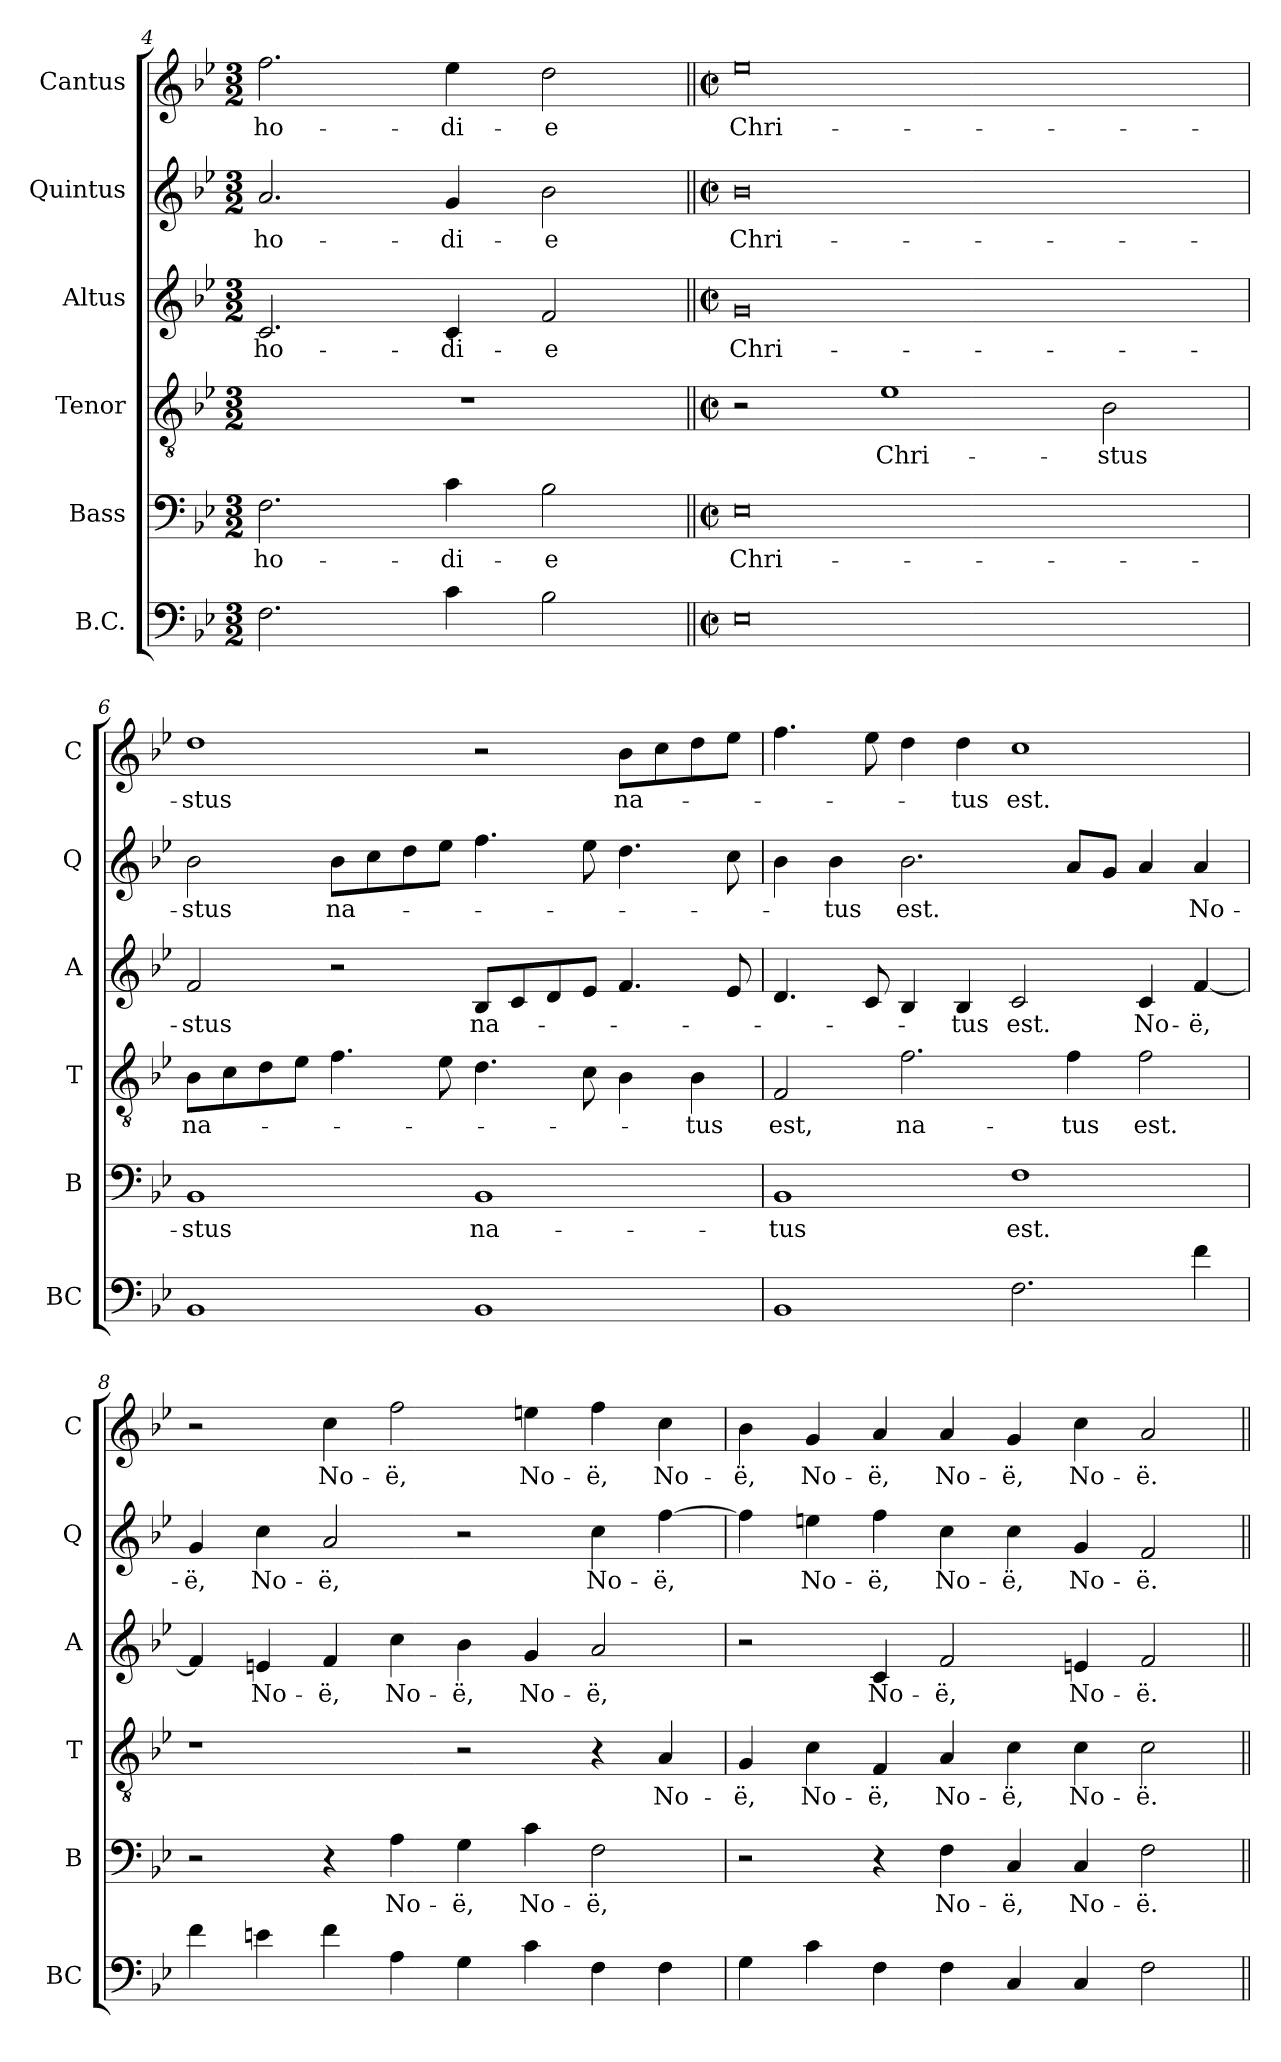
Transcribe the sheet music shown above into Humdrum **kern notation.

**kern	**kern	**text	**kern	**text	**kern	**text	**kern	**text	**kern	**text
*part6	*part5	*part5	*part4	*part4	*part3	*part3	*part2	*part2	*part1	*part1
*staff6	*staff5	*staff5	*staff4	*staff4	*staff3	*staff3	*staff2	*staff2	*staff1	*staff1
*I"B.C.	*I"Bass	*	*I"Tenor	*	*I"Altus	*	*I"Quintus	*	*I"Cantus	*
*I'BC	*I'B	*	*I'T	*	*I'A	*	*I'Q	*	*I'C	*
*clefF4	*clefF4	*	*clefGv2	*	*clefG2	*	*clefG2	*	*clefG2	*
*k[b-e-]	*k[b-e-]	*	*k[b-e-]	*	*k[b-e-]	*	*k[b-e-]	*	*k[b-e-]	*
*B-:	*B-:	*	*B-:	*	*B-:	*	*B-:	*	*B-:	*
*M3/2	*M3/2	*	*M3/2	*	*M3/2	*	*M3/2	*	*M3/2	*
=4	=4	=4	=4	=4	=4	=4	=4	=4	=4	=4
!	!	!LO:LY:b	!	!	!	!LO:LY:b	!	!LO:LY:b	!	!LO:LY:b
2.F\	2.F\	ho-	1.r	.	2.c/	ho-	2.a/	ho-	2.ff\	ho-
!	!	!LO:LY:b	!	!	!	!LO:LY:b	!	!LO:LY:b	!	!LO:LY:b
4c\	4c\	-di-	.	.	4c/	-di-	4g/	-di-	4ee-\	-di-
!	!	!LO:LY:b	!	!	!	!LO:LY:b	!	!LO:LY:b	!	!LO:LY:b
2B-\	2B-\	-e	.	.	2f/	-e	2b-\	-e	2dd\	-e
!!LO:PB:g=z
=5||	=5||	=5||	=5||	=5||	=5||	=5||	=5||	=5||	=5||	=5||
*M2/2	*M2/2	*	*M2/2	*	*M2/2	*	*M2/2	*	*M2/2	*
*met(c|)	*met(c|)	*	*met(c|)	*	*met(c|)	*	*met(c|)	*	*met(c|)	*
!	!	!LO:LY:b	!	!	!	!LO:LY:b	!	!LO:LY:b	!	!LO:LY:b
0E-	0E-	Chri-	2r	.	0g	Chri-	0b-	Chri-	0ee-	Chri-
!	!	!	!	!LO:LY:b	!	!	!	!	!	!
.	.	.	1e-	Chri-	.	.	.	.	.	.
!	!	!	!	!LO:LY:b	!	!	!	!	!	!
.	.	.	2B-\	-stus	.	.	.	.	.	.
=6	=6	=6	=6	=6	=6	=6	=6	=6	=6	=6
!	!	!LO:LY:b	!	!LO:LY:b	!	!LO:LY:b	!	!LO:LY:b	!	!LO:LY:b
1BB-	1BB-	-stus	8B-\L	na-	2f/	-stus	2b-\	-stus	1dd	-stus
.	.	.	8c\	.	.	.	.	.	.	.
.	.	.	8d\	.	.	.	.	.	.	.
.	.	.	8e-\J	.	.	.	.	.	.	.
!	!	!	!	!	!	!	!	!LO:LY:b	!	!
.	.	.	4.f\	.	2r	.	8b-\L	na-	.	.
.	.	.	.	.	.	.	8cc\	.	.	.
.	.	.	.	.	.	.	8dd\	.	.	.
.	.	.	8e-\	.	.	.	8ee-\J	.	.	.
!	!	!LO:LY:b	!	!	!	!LO:LY:b	!	!	!	!
1BB-	1BB-	na-	4.d\	.	8B-/L	na-	4.ff\	.	2r	.
.	.	.	.	.	8c/	.	.	.	.	.
.	.	.	.	.	8d/	.	.	.	.	.
.	.	.	8c\	.	8e-/J	.	8ee-\	.	.	.
!	!	!	!	!	!	!	!	!	!	!LO:LY:b
.	.	.	4B-\	.	4.f/	.	4.dd\	.	8b-\L	na-
.	.	.	.	.	.	.	.	.	8cc\	.
!	!	!	!	!LO:LY:b	!	!	!	!	!	!
.	.	.	4B-\	-tus	.	.	.	.	8dd\	.
.	.	.	.	.	8e-/	.	8cc\	.	8ee-\J	.
=7	=7	=7	=7	=7	=7	=7	=7	=7	=7	=7
!	!	!LO:LY:b	!	!LO:LY:b	!	!	!	!	!	!
1BB-	1BB-	-tus	2F/	est,	4.d/	.	4b-\	.	4.ff\	.
!	!	!	!	!	!	!	!	!LO:LY:b	!	!
.	.	.	.	.	.	.	4b-\	-tus	.	.
.	.	.	.	.	8c/	.	.	.	8ee-\	.
!	!	!	!	!LO:LY:b	!	!	!	!LO:LY:b	!	!
.	.	.	2.f\	na-	4B-/	.	2.b-\	est.	4dd\	.
!	!	!	!	!	!	!LO:LY:b	!	!	!	!LO:LY:b
.	.	.	.	.	4B-/	-tus	.	.	4dd\	-tus
!	!	!LO:LY:b	!	!	!	!LO:LY:b	!	!	!	!LO:LY:b
2.F\	1F	est.	.	.	2c/	est.	.	.	1cc	est.
!	!	!	!	!LO:LY:b	!	!	!	!	!	!
.	.	.	4f\	-tus	.	.	8a/L	.	.	.
.	.	.	.	.	.	.	8g/J	.	.	.
!	!	!	!	!LO:LY:b	!	!LO:LY:b	!	!	!	!
.	.	.	2f\	est.	4c/	No-	4a/	.	.	.
!	!	!	!	!	!	!LO:LY:b	!	!LO:LY:b	!	!
4f\	.	.	.	.	[<4f/	-ë,	4a/	No-	.	.
=8	=8	=8	=8	=8	=8	=8	=8	=8	=8	=8
!	!	!	!	!	!	!	!	!LO:LY:b	!	!
4f\	2r	.	1r	.	4f/]	.	4g/	-ë,	2r	.
!	!	!	!	!	!	!LO:LY:b	!	!LO:LY:b	!	!
4en\	.	.	.	.	4en/	No-	4cc\	No-	.	.
!	!	!	!	!	!	!LO:LY:b	!	!LO:LY:b	!	!LO:LY:b
4f\	4rC	.	.	.	4f/	-ë,	2a/	-ë,	4cc\	No-
!	!	!LO:LY:b	!	!	!	!LO:LY:b	!	!	!	!LO:LY:b
4A\	4A\	No-	.	.	4cc\	No-	.	.	2ff\	-ë,
!	!	!LO:LY:b	!	!	!	!LO:LY:b	!	!	!	!
4G\	4G\	-ë,	2r	.	4b-\	-ë,	2r	.	.	.
!	!	!LO:LY:b	!	!	!	!LO:LY:b	!	!	!	!LO:LY:b
4c\	4c\	No-	.	.	4g/	No-	.	.	4een\	No-
!	!	!LO:LY:b	!	!	!	!LO:LY:b	!	!LO:LY:b	!	!LO:LY:b
4F\	2F\	-ë,	4rA	.	2a/	-ë,	4cc\	No-	4ff\	-ë,
!	!	!	!	!LO:LY:b	!	!	!	!LO:LY:b	!	!LO:LY:b
4F\	.	.	4A/	No-	.	.	[4ff\	-ë,	4cc\	No-
!!LO:LB:g=z
=9	=9	=9	=9	=9	=9	=9	=9	=9	=9	=9
!	!	!	!	!LO:LY:b	!	!	!	!	!	!LO:LY:b
4G\	2r	.	4G/	-ë,	2r	.	4ff\]	.	4b-\	-ë,
!	!	!	!	!LO:LY:b	!	!	!	!LO:LY:b	!	!LO:LY:b
4c\	.	.	4c\	No-	.	.	4een\	No-	4g/	No-
!	!	!	!	!LO:LY:b	!	!LO:LY:b	!	!LO:LY:b	!	!LO:LY:b
4F\	4rC	.	4F/	-ë,	4c/	No-	4ff\	-ë,	4a/	-ë,
!	!	!LO:LY:b	!	!LO:LY:b	!	!LO:LY:b	!	!LO:LY:b	!	!LO:LY:b
4F\	4F\	No-	4A/	No-	2f/	-ë,	4cc\	No-	4a/	No-
!	!	!LO:LY:b	!	!LO:LY:b	!	!	!	!LO:LY:b	!	!LO:LY:b
4C/	4C/	-ë,	4c\	-ë,	.	.	4cc\	-ë,	4g/	-ë,
!	!	!LO:LY:b	!	!LO:LY:b	!	!LO:LY:b	!	!LO:LY:b	!	!LO:LY:b
4C/	4C/	No-	4c\	No-	4en/	No-	4g/	No-	4cc\	No-
!	!	!LO:LY:b	!	!LO:LY:b	!	!LO:LY:b	!	!LO:LY:b	!	!LO:LY:b
2F\	2F\	-ë.	2c\	-ë.	2f/	-ë.	2f/	-ë.	2a/	-ë.
=||	=||	=||	=||	=||	=||	=||	=||	=||	=||	=||
*-	*-	*-	*-	*-	*-	*-	*-	*-	*-	*-
